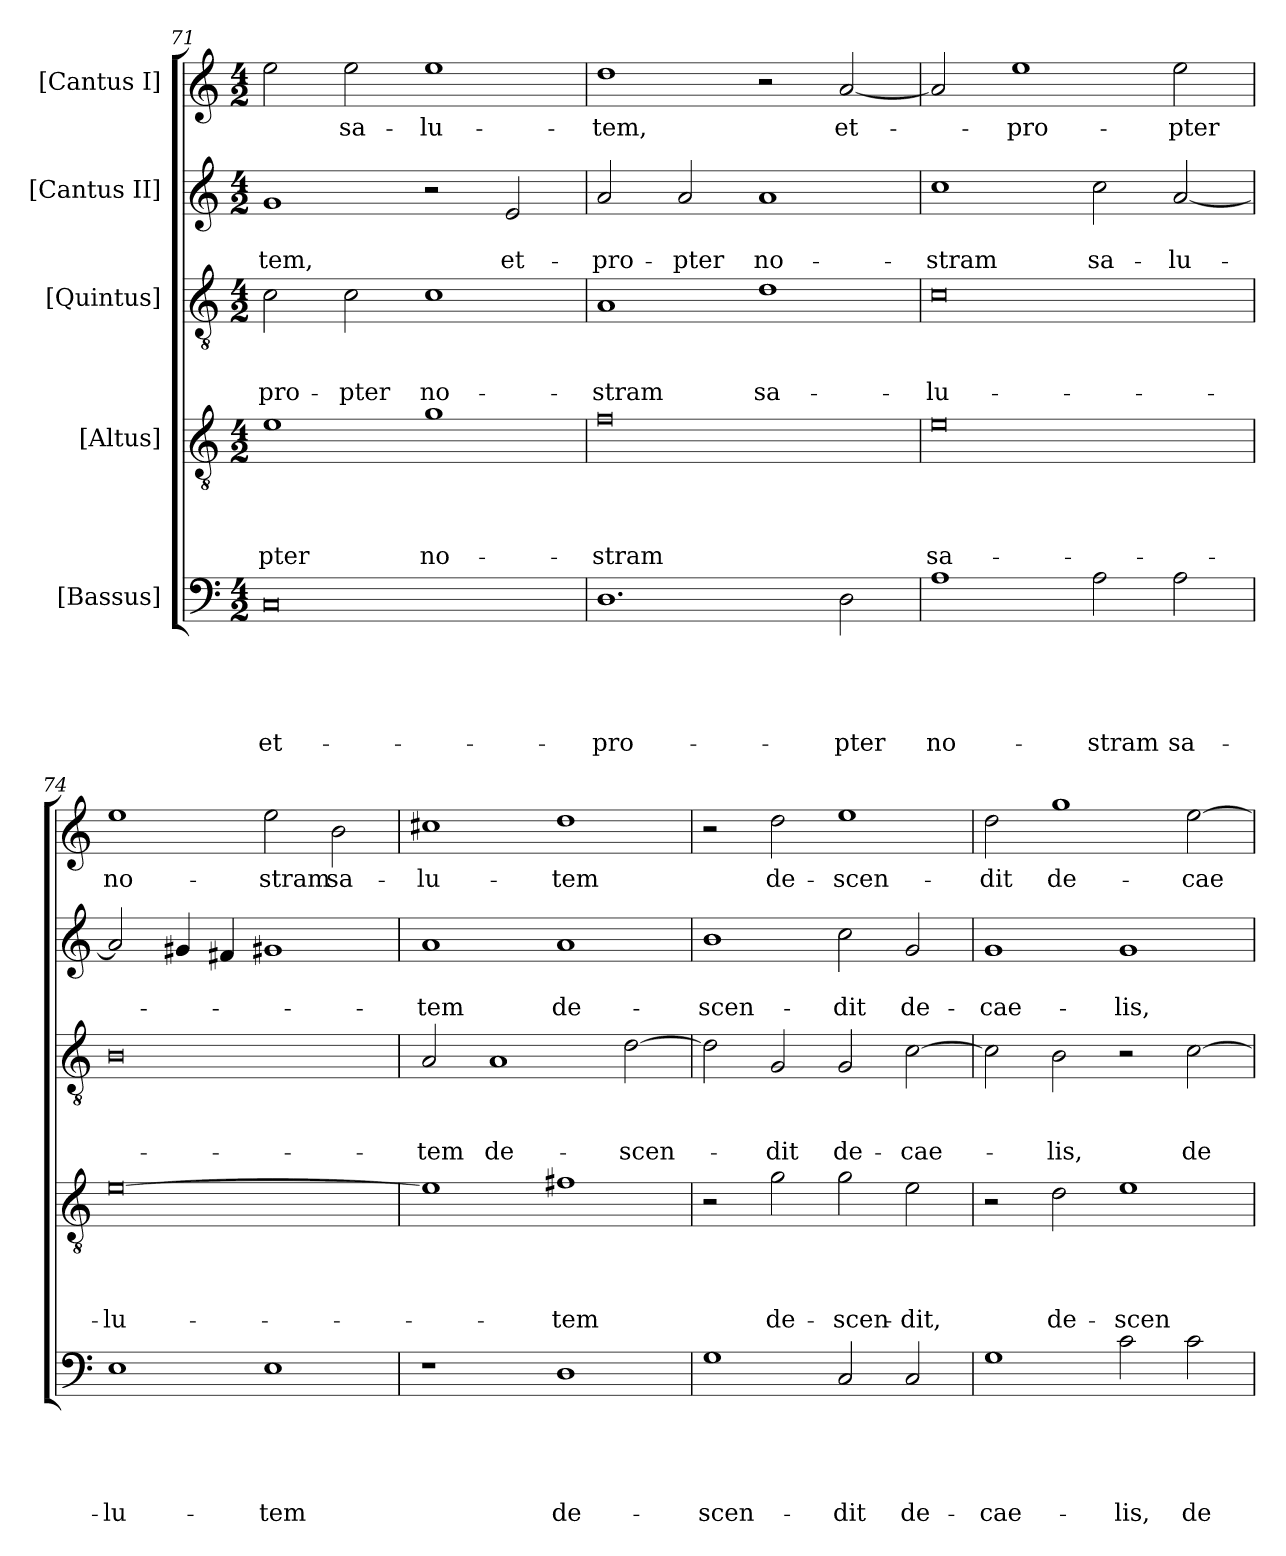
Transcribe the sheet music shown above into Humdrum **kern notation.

**kern	**text	**text	**text	**text	**text	**kern	**text	**text	**text	**text	**kern	**text	**text	**text	**kern	**text	**text	**kern	**text
*part5	*part5	*part5	*part5	*part5	*part5	*part4	*part4	*part4	*part4	*part4	*part3	*part3	*part3	*part3	*part2	*part2	*part2	*part1	*part1
*staff5	*staff5	*staff5	*staff5	*staff5	*staff5	*staff4	*staff4	*staff4	*staff4	*staff4	*staff3	*staff3	*staff3	*staff3	*staff2	*staff2	*staff2	*staff1	*staff1
*I"[Bassus]	*	*	*	*	*	*I"[Altus]	*	*	*	*	*I"[Quintus]	*	*	*	*I"[Cantus II]	*	*	*I"[Cantus I]	*
*clefF4	*	*	*	*	*	*clefGv2	*	*	*	*	*clefGv2	*	*	*	*clefG2	*	*	*clefG2	*
*k[]	*	*	*	*	*	*k[]	*	*	*	*	*k[]	*	*	*	*k[]	*	*	*k[]	*
*M4/2	*	*	*	*	*	*M4/2	*	*	*	*	*M4/2	*	*	*	*M4/2	*	*	*M4/2	*
=71	=71	=71	=71	=71	=71	=71	=71	=71	=71	=71	=71	=71	=71	=71	=71	=71	=71	=71	=71
0C/	.	.	.	.	et-	1e\	.	.	.	-pter	2c\	.	.	pro-	1g/	.	-tem,	2ee\	.
.	.	.	.	.	.	.	.	.	.	.	2c\	.	.	-pter	.	.	.	2ee\	sa-
.	.	.	.	.	.	1g\	.	.	.	no-	1c\	.	.	no-	2r	.	.	1ee\	-lu-
.	.	.	.	.	.	.	.	.	.	.	.	.	.	.	2e/	.	et-	.	.
=72	=72	=72	=72	=72	=72	=72	=72	=72	=72	=72	=72	=72	=72	=72	=72	=72	=72	=72	=72
1.D\	.	.	.	.	pro-	0f\	.	.	.	-stram	1A/	.	.	-stram	2a/	.	pro-	1dd\	-tem,
.	.	.	.	.	.	.	.	.	.	.	.	.	.	.	2a/	.	-pter	.	.
.	.	.	.	.	.	.	.	.	.	.	1d\	.	.	sa-	1a/	.	no-	2r	.
2D\	.	.	.	.	-pter	.	.	.	.	.	.	.	.	.	.	.	.	[2a/	et-
=73	=73	=73	=73	=73	=73	=73	=73	=73	=73	=73	=73	=73	=73	=73	=73	=73	=73	=73	=73
1A\	.	.	.	.	no-	0e\	.	.	.	sa-	0c\	.	.	-lu-	1cc\	.	-stram	2a/]	.
.	.	.	.	.	.	.	.	.	.	.	.	.	.	.	.	.	.	1ee\	pro-
2A\	.	.	.	.	-stram	.	.	.	.	.	.	.	.	.	2cc\	.	sa-	.	.
2A\	.	.	.	.	sa-	.	.	.	.	.	.	.	.	.	[2a/	.	-lu-	2ee\	-pter
=74	=74	=74	=74	=74	=74	=74	=74	=74	=74	=74	=74	=74	=74	=74	=74	=74	=74	=74	=74
1E\	.	.	.	.	-lu-	[0e\	.	.	.	-lu-	0B\	.	.	.	2a/]	.	.	1ee\	no-
.	.	.	.	.	.	.	.	.	.	.	.	.	.	.	4g#X/	.	.	.	.
.	.	.	.	.	.	.	.	.	.	.	.	.	.	.	4f#X/	.	.	.	.
1E\	.	.	.	.	-tem	.	.	.	.	.	.	.	.	.	1g#X/	.	.	2ee\	-stram
.	.	.	.	.	.	.	.	.	.	.	.	.	.	.	.	.	.	2b\	sa-
=75	=75	=75	=75	=75	=75	=75	=75	=75	=75	=75	=75	=75	=75	=75	=75	=75	=75	=75	=75
1r	.	.	.	.	.	1e\]	.	.	.	.	2A/	.	.	-tem	1a/	.	-tem	1cc#X\	-lu-
.	.	.	.	.	.	.	.	.	.	.	1A/	.	.	de-	.	.	.	.	.
1D\	.	.	.	.	de-	1f#X\	.	.	.	-tem	.	.	.	.	1a/	.	de-	1dd\	-tem
.	.	.	.	.	.	.	.	.	.	.	[2d\	.	.	-scen-	.	.	.	.	.
=76	=76	=76	=76	=76	=76	=76	=76	=76	=76	=76	=76	=76	=76	=76	=76	=76	=76	=76	=76
1G\	.	.	.	.	-scen-	2r	.	.	.	.	2d\]	.	.	.	1b\	.	-scen-	2r	.
.	.	.	.	.	.	2g\	.	.	.	de-	2G/	.	.	-dit	.	.	.	2dd\	de-
2C/	.	.	.	.	-dit	2g\	.	.	.	-scen-	2G/	.	.	de-	2cc\	.	-dit	1ee\	-scen-
2C/	.	.	.	.	de-	2e\	.	.	.	-dit,	[2c\	.	.	cae-	2g/	.	de-	.	.
=77	=77	=77	=77	=77	=77	=77	=77	=77	=77	=77	=77	=77	=77	=77	=77	=77	=77	=77	=77
1G\	.	.	.	.	cae-	2r	.	.	.	.	2c\]	.	.	.	1g/	.	cae-	2dd\	-dit
.	.	.	.	.	.	2d\	.	.	.	de-	2B\	.	.	-lis,	.	.	.	1gg\	de-
2c\	.	.	.	.	-lis,	1e\	.	.	.	-scen-	2r	.	.	.	1g/	.	-lis,	.	.
2c\	.	.	.	.	de-	.	.	.	.	.	[2c\	.	.	de-	.	.	.	[2ee\	cae-
=	=	=	=	=	=	=	=	=	=	=	=	=	=	=	=	=	=	=	=
*-	*-	*-	*-	*-	*-	*-	*-	*-	*-	*-	*-	*-	*-	*-	*-	*-	*-	*-	*-
